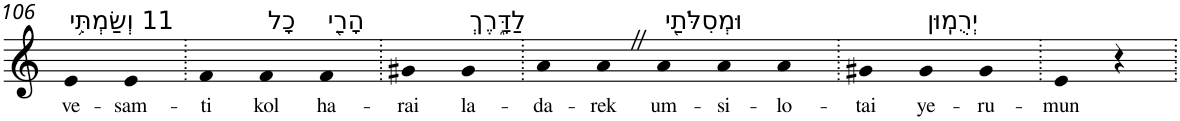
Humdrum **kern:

**kern	**text
*part1	*part1
*staff1	*staff1
*I"Piano	*
*I'Pno	*
!!LO:PB:g=z
*clefG2	*
*k[]	*
=106	=106
!LO:TX:a:t=11 וְשַׂמְתִּ֥י	!
!	!LO:LY:b
4e	ve-
!	!LO:LY:b
4e	-sam-
=107.	=107.
!	!LO:LY:b
4f	-ti
!LO:TX:a:t=כָל	!
!	!LO:LY:b
4f	kol
!LO:TX:a:t=הָרַ֖י	!
!	!LO:LY:b
4f	ha-
=108.	=108.
!	!LO:LY:b
4g#X	-rai
!LO:TX:a:t=לַדָּ֑רֶךְ	!
!	!LO:LY:b
4g#	la-
=109.	=109.
!	!LO:LY:b
4a	-da-
!	!LO:LY:b
4aZ	-rek
!LO:TX:a:t=וּמְסִלֹּתַ֖י	!
!	!LO:LY:b
4a	um-
!	!LO:LY:b
4a	-si-
!	!LO:LY:b
4a	-lo-
=110.	=110.
!	!LO:LY:b
4g#X	-tai
!LO:TX:a:t=יְרֻמֽוּן	!
!	!LO:LY:b
4g#	ye-
!	!LO:LY:b
4g#	-ru-
=111.	=111.
!	!LO:LY:b
4e	-mun
4r	.
=.	=.
*-	*-
